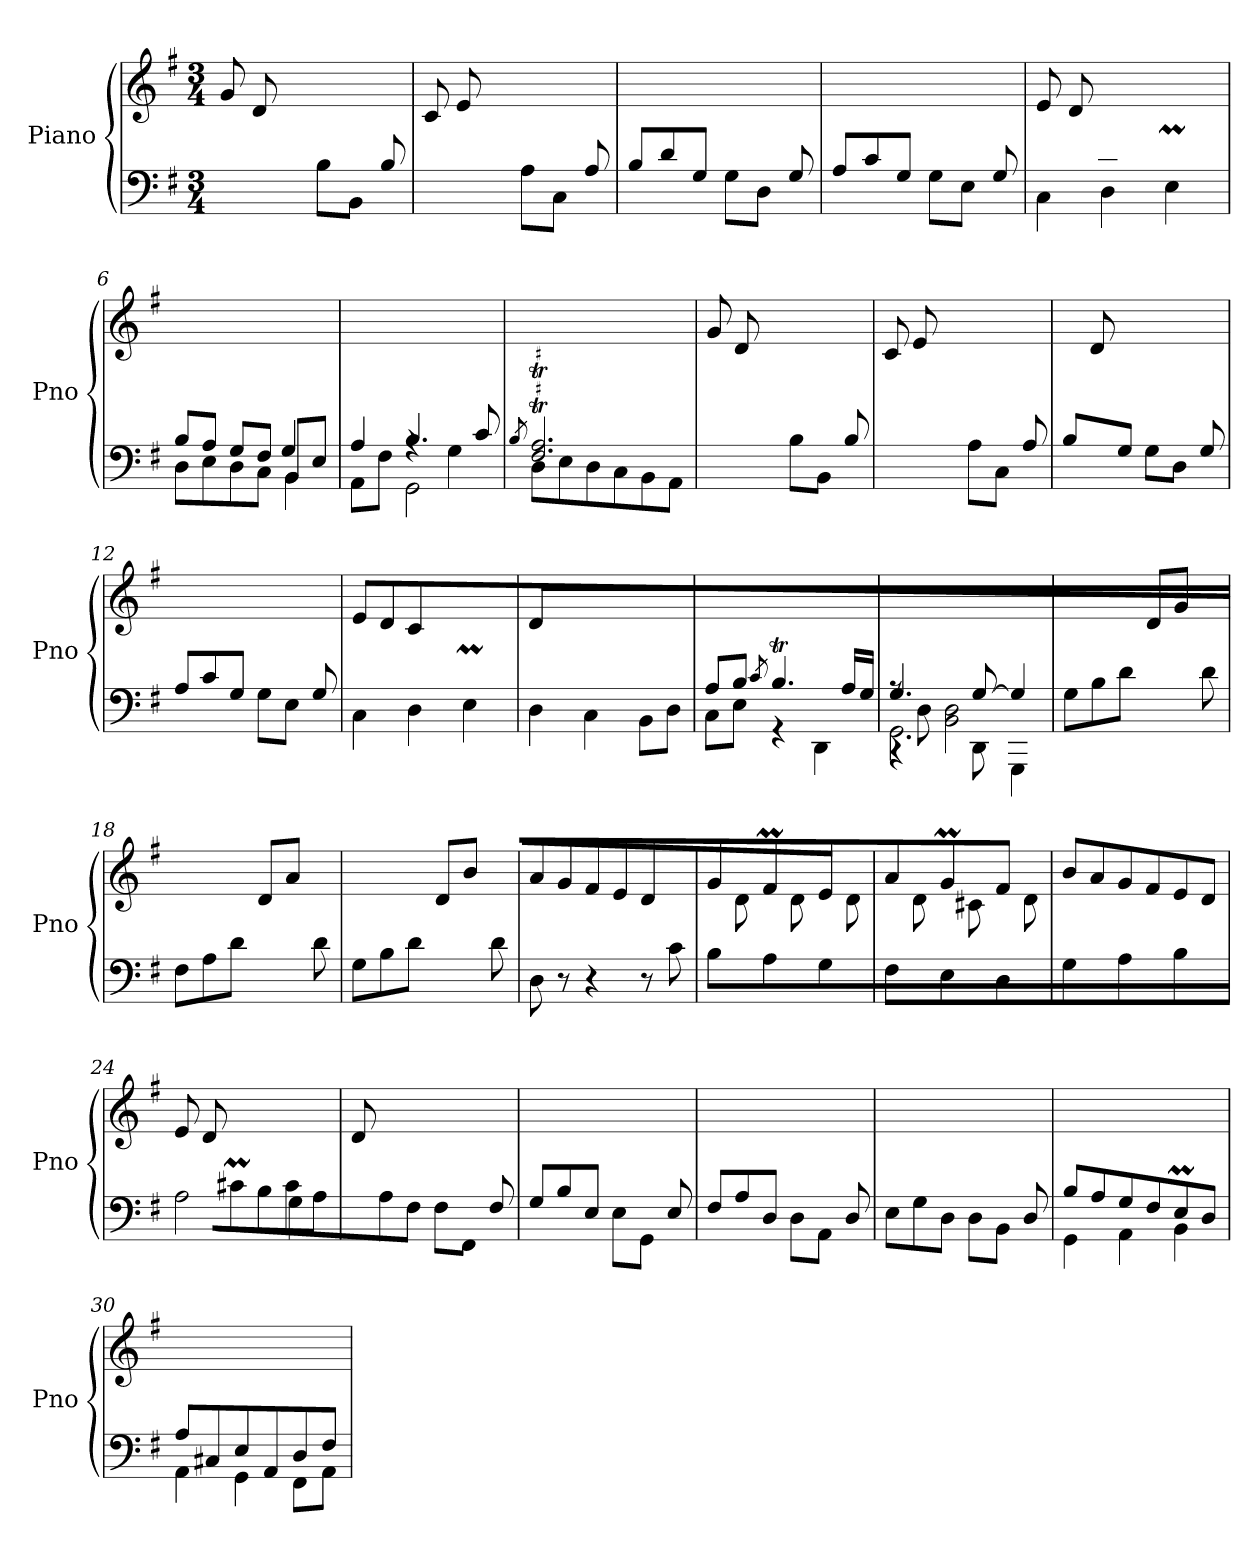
**kern	**kern
*part1	*part1
*staff2	*staff1
*I"Piano	*
*I'Pno	*
*clefF4	*clefG2
*k[f#]	*k[f#]
*M3/4	*M3/4
*MM150	*MM150
=1	=1
*^	*
4ryy	2.ryy	8g/L
.	.	8d/
8B/J	.	2ryy
8B\L	.	.
8BB\J	.	.
8B/	.	.
=2	=2	=2
4ryy	2.ryy	8c/L
.	.	8e/
8A/J	.	2ryy
8A\L	.	.
8C\J	.	.
8A/	.	.
*v	*v	*
=3	=3
8B/L	2.ryy
8d/	.
8G/J	.
8G\L	.
8D\J	.
8G/	.
=4	=4
8A/L	2.ryy
8c/	.
8G/J	.
8G\L	.
8E\J	.
8G/	.
=5	=5
*^	*
4ryy	4C\	8e/L
.	.	8d/
8c/	4D\	2ryy
8B/	.	.
8AM/	4E\	.
8G/J	.	.
=6	=6	=6
*	*^	*
8B/L	8D\L	2ryy	2.ryy
8A/J	8E\	.	.
8G/L	8D\	.	.
8F#/J	8C\J	.	.
8BB/L	4BB\	4G/	.
8E/J	.	.	.
!!LO:LB:g=z
=7	=7	=7	=7
4A/	8AA\L	4ryy	2.ryy
.	8F#\J	.	.
4.B/	4rA	2GG\	.
.	4G\	.	.
8c/	.	.	.
*v	*v	*v	*
=8	=8
8qB/	.
*^	*
2.F#/T 2.A/T	8D\L	2.ryy
.	8E\	.
.	8D\	.
.	8C\	.
.	8BB\	.
.	8AA\J	.
=9	=9	=9
4ryy	2.ryy	8g/L
.	.	8d/
8B/J	.	2ryy
8B\L	.	.
8BB\J	.	.
8B/	.	.
=10	=10	=10
4ryy	2.ryy	8c/L
.	.	8e/
8A/J	.	2ryy
8A\L	.	.
8C\J	.	.
8A/	.	.
=11	=11	=11
8B/L	2.ryy	8ryy
8ryy	.	8d/
8G/J	.	2ryy
8G\L	.	.
8D\J	.	.
8G/	.	.
*v	*v	*
=12	=12
8A/L	2.ryy
8c/	.
8G/J	.
8G\L	.
8E\J	.
8G/	.
=13	=13
*^	*
4.ryy	4C\	8e/L
.	.	8d/
.	4D\	8c/
8B/	.	4.ryy
8AM/	4E\	.
8G/J	.	.
!!LO:LB:g=z
=14	=14	=14
8ryy	4D\	8d/L
8F#/	.	2ryy
8A/	4C\	.
8D/	.	.
8G/	8BB\L	.
8B/J	8D\J	8ryy
=15	=15	=15
8A/L	8C\L	2.ryy
8B/J	8E\J	.
8qc/	.	.
4.Bt/	4r	.
.	4DD\	.
16A/LL	.	.
16G/JJ	.	.
=16	=16	=16
*^	*^	*
4.G/	8rA	2.GG\	4rCC	2.ryy
.	8D\	.	.	.
.	2BB\ 2D\	.	8ryy	.
[8G/	.	.	8DD\	.
4G/]	.	.	4GGG\	.
*v	*v	*v	*v	*
=17	=17
*	*^
8G\L	2.ryy	4.ryy
8B\	.	.
8d\J	.	.
4ryy	.	8d/L
.	.	8g/J
8d\	.	8ryy
=18	=18	=18
8F#\L	2.ryy	4.ryy
8A\	.	.
8d\J	.	.
4ryy	.	8d/L
.	.	8a/J
8d\	.	8ryy
=19	=19	=19
8G\L	2.ryy	4.ryy
8B\	.	.
8d\J	.	.
4ryy	.	8d/L
.	.	8b/J
8d\	.	8ryy
*	*v	*v
=20	=20
8D\	8a/L
8r	8g/
4r	8f#/
.	8e/J
8r	4d/
8c\	.
!!LO:PB:g=z
=21	=21
*	*^
8B\L	4g/	8ryy
8ryy	.	8d\
8A\	4f#m/	8ryy
8ryy	.	8d\
8G\	4e/	8ryy
8ryy	.	8d\J
=22	=22	=22
8F#\L	4a/	8ryy
8ryy	.	8d\
8E\	4gM/	8ryy
8ryy	.	8c#X\
8D\	4f#/	8ryy
8ryy	.	8d\J
*	*v	*v
=23	=23
4G\	8b/L
.	8a/
4A\	8g/
.	8f#/
4B\	8e/
.	8d/J
=24	=24
*^	*
4ryy	2A\	8e/L
.	.	8d/
8c#Xm/	.	2ryy
8B/	.	.
8c#/	4G\	.
8A/J	.	.
=25	=25	=25
8ryy	2.ryy	8d/L
8A/	.	2ryy
8F#/J	.	.
8F#\L	.	.
8FF#\J	.	.
8F#/	.	8ryy
*v	*v	*
=26	=26
8G/L	2.ryy
8B/	.
8E/J	.
8E\L	.
8GG\J	.
8E/	.
=27	=27
8F#/L	2.ryy
8A/	.
8D/J	.
8D\L	.
8AA\J	.
8D/	.
!!LO:LB:g=z
=28	=28
8E\L	2.ryy
8G\	.
8D\J	.
8D\L	.
8BB\J	.
8D/	.
=29	=29
*^	*
8B/L	4GG\	2.ryy
8A/	.	.
8G/	4AA\	.
8F#/	.	.
8EM/	4BB\	.
8D/J	.	.
=30	=30	=30
8A/L	4AA\	2.ryy
8C#X/	.	.
8E/	4GG\	.
8AA/	.	.
8D/	8FF#\L	.
8F#/J	8AA\J	.
*v	*v	*
=	=
*-	*-
